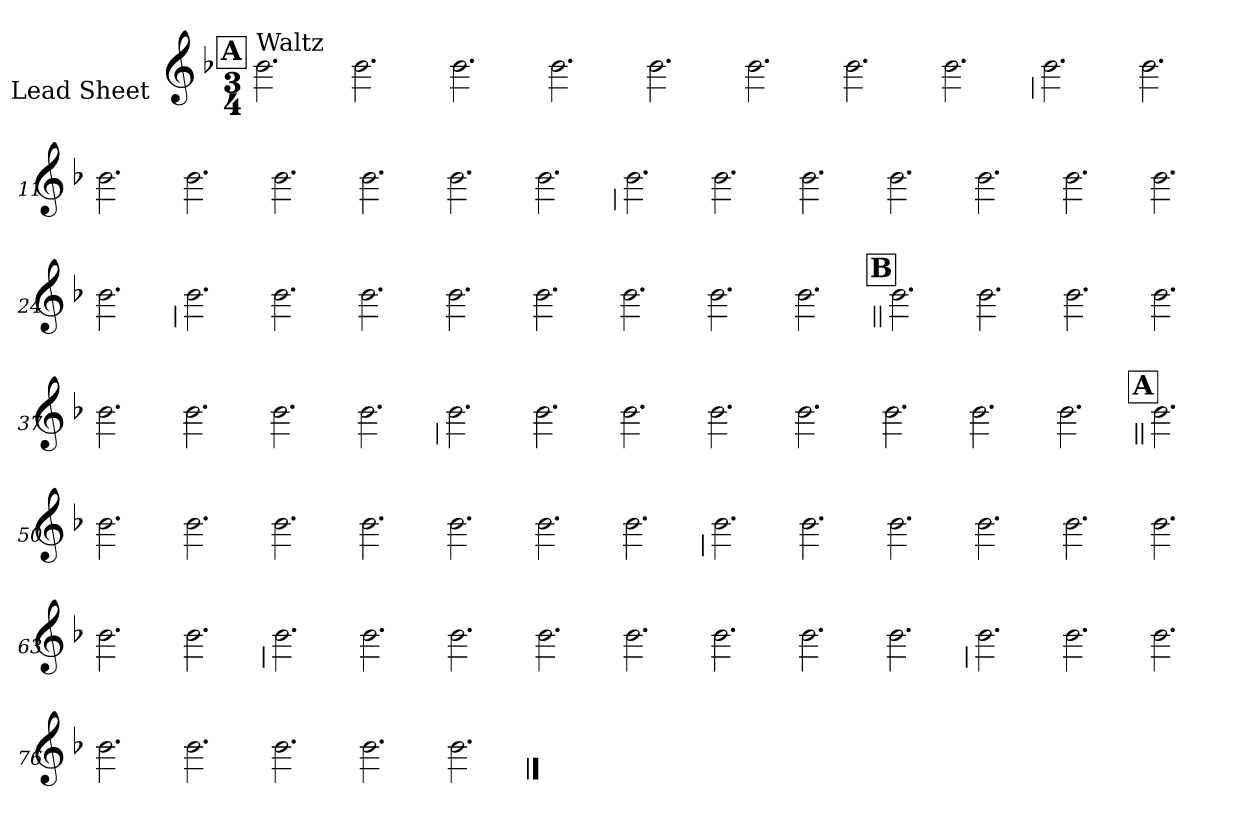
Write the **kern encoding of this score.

**kern
*part1
*staff1
*I"Lead Sheet
*stria0
*clefG2
*k[b-]
*F:
*M3/4
!!LO:REH:place=s1:a:t=A
=1||
!LO:TX:a:t=Waltz
2.b-
=2-
2.b-
=3-
2.b-
=4-
2.b-
=5-
2.b-
=6-
2.b-
=7-
2.b-
=8-
2.b-
!!LO:LB:g=z
=9
2.b-
=10-
2.b-
=11-
2.b-
=12-
2.b-
=13-
2.b-
=14-
2.b-
=15-
2.b-
=16-
2.b-
!!LO:LB:g=z
=17
2.b-
=18-
2.b-
=19-
2.b-
=20-
2.b-
=21-
2.b-
=22-
2.b-
=23-
2.b-
=24-
2.b-
!!LO:LB:g=z
=25
2.b-
=26-
2.b-
=27-
2.b-
=28-
2.b-
=29-
2.b-
=30-
2.b-
=31-
2.b-
=32-
2.b-
!!LO:LB:g=z
!!LO:REH:place=s1:a:t=B
=33||
2.b-
=34-
2.b-
=35-
2.b-
=36-
2.b-
=37-
2.b-
=38-
2.b-
=39-
2.b-
=40-
2.b-
!!LO:LB:g=z
=41
2.b-
=42-
2.b-
=43-
2.b-
=44-
2.b-
=45-
2.b-
=46-
2.b-
=47-
2.b-
=48-
2.b-
!!LO:LB:g=z
!!LO:REH:place=s1:a:t=A
=49||
2.b-
=50-
2.b-
=51-
2.b-
=52-
2.b-
=53-
2.b-
=54-
2.b-
=55-
2.b-
=56-
2.b-
!!LO:LB:g=z
=57
2.b-
=58-
2.b-
=59-
2.b-
=60-
2.b-
=61-
2.b-
=62-
2.b-
=63-
2.b-
=64-
2.b-
!!LO:LB:g=z
=65
2.b-
=66-
2.b-
=67-
2.b-
=68-
2.b-
=69-
2.b-
=70-
2.b-
=71-
2.b-
=72-
2.b-
!!LO:LB:g=z
=73
2.b-
=74-
2.b-
=75-
2.b-
=76-
2.b-
=77-
2.b-
=78-
2.b-
=79-
2.b-
=80-
2.b-
==
*-
